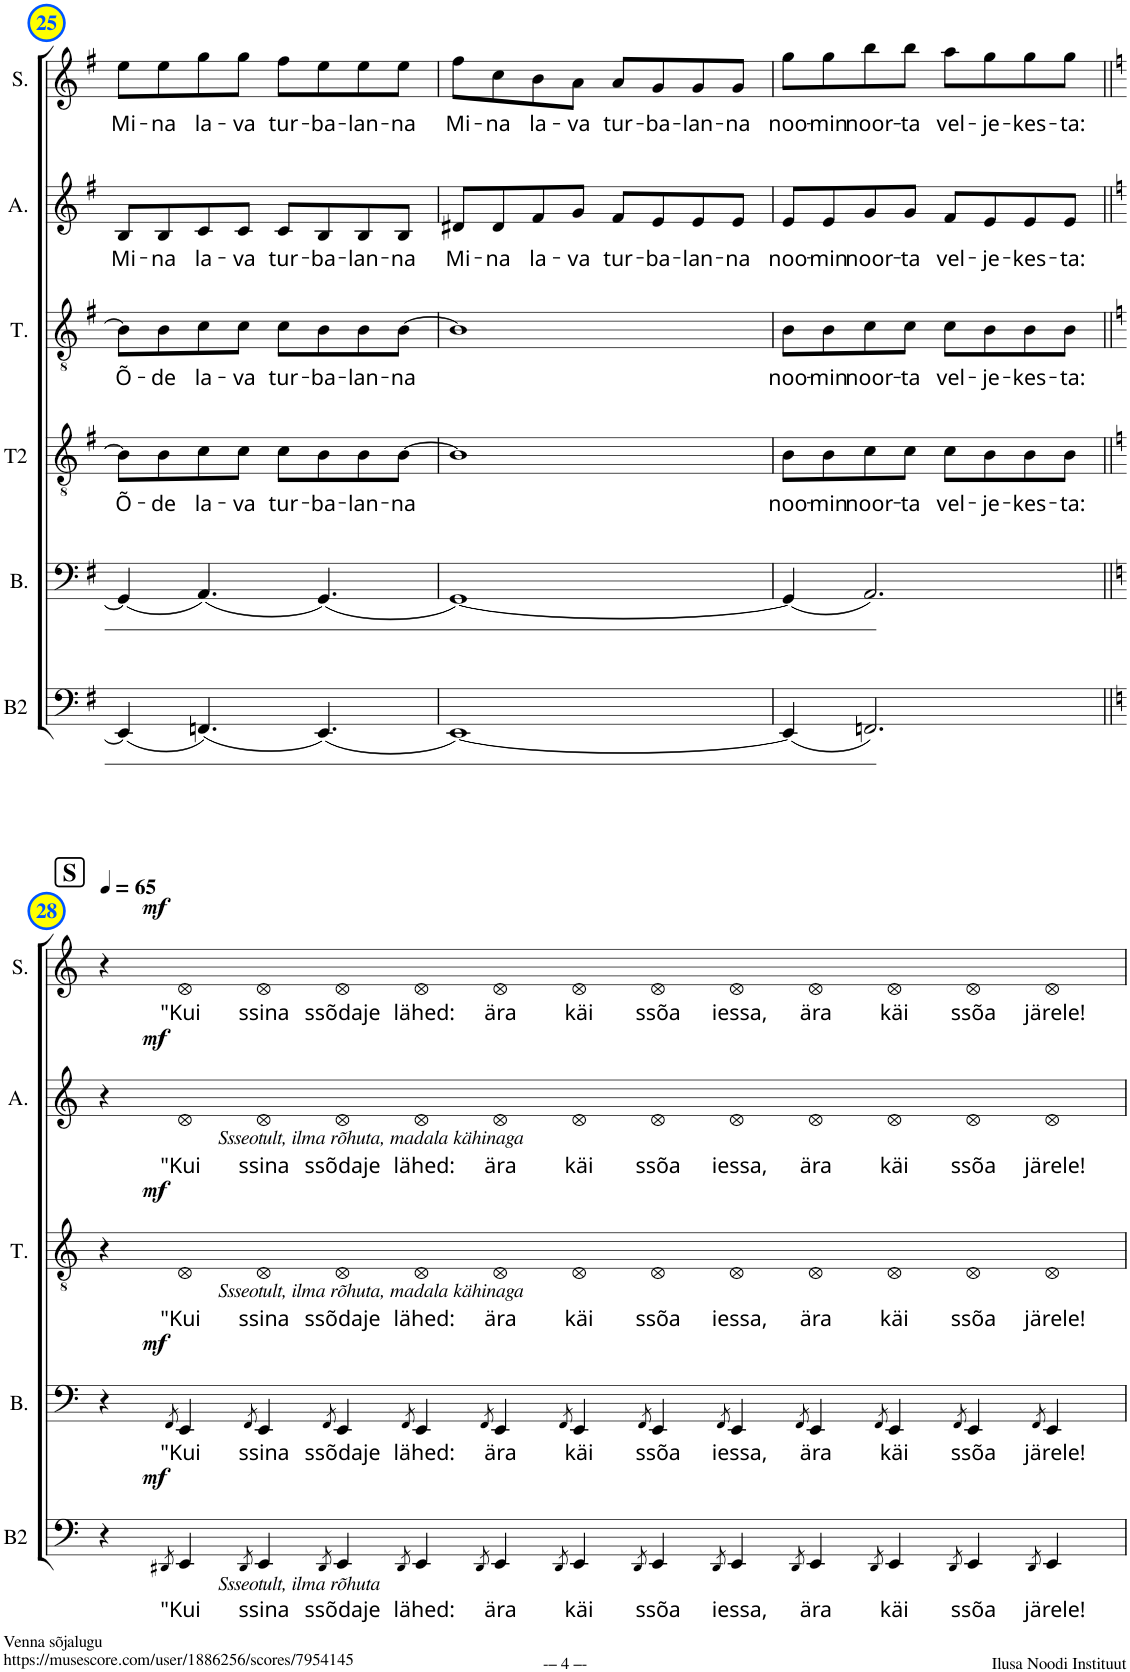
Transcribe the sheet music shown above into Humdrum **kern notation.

**kern	**text	**dynam	**kern	**text	**dynam	**kern	**text	**kern	**text	**dynam	**kern	**text	**dynam	**kern	**text	**dynam
*part6	*part6	*part6	*part5	*part5	*part5	*part4	*part4	*part3	*part3	*part3	*part2	*part2	*part2	*part1	*part1	*part1
*staff6	*staff6	*staff6	*staff5	*staff5	*staff5	*staff4	*staff4	*staff3	*staff3	*staff3	*staff2	*staff2	*staff2	*staff1	*staff1	*staff1
*I"Bass II	*	*	*I"Bass	*	*	*I"Tenor II	*	*I"Tenor	*	*	*I"Alto	*	*	*I"Soprano	*	*
*I'B2	*	*	*I'B.	*	*	*I'T2	*	*I'T.	*	*	*I'A.	*	*	*I'S.	*	*
!!LO:PB:g=z
*clefF4	*	*	*clefF4	*	*	*clefGv2	*	*clefGv2	*	*	*clefG2	*	*	*clefG2	*	*
*	*	*	*	*	*	*	*	*	*	*	*Trd1c2	*	*	*	*	*
*k[f#]	*	*	*k[f#]	*	*	*k[f#]	*	*k[f#]	*	*	*k[f#]	*	*	*k[f#]	*	*
*M4/4	*	*	*M4/4	*	*	*M4/4	*	*M4/4	*	*	*M4/4	*	*	*M4/4	*	*
=25	=25	=25	=25	=25	=25	=25	=25	=25	=25	=25	=25	=25	=25	=25	=25	=25
!	!	!	!	!	!	!	!LO:LY:b	!	!LO:LY:b	!	!	!LO:LY:b	!	!	!LO:LY:b	!
(4EE/]	.	.	4GG/]	.	.	8B\L]	Õ-	8B\L]	Õ-	.	8B/L	Mi-	.	8ee\L	Mi-	.
!	!	!	!	!	!	!	!LO:LY:b	!	!LO:LY:b	!	!	!LO:LY:b	!	!	!LO:LY:b	!
.	.	.	.	.	.	8B\	-de	8B\	-de	.	8B/	-na	.	8ee\	-na	.
!	!	!	!	!	!	!	!LO:LY:b	!	!LO:LY:b	!	!	!LO:LY:b	!	!	!LO:LY:b	!
(4.FFn/)	.	.	(4.AA/	.	.	8c\	la-	8c\	la-	.	8c/	la-	.	8gg\	la-	.
!	!	!	!	!	!	!	!LO:LY:b	!	!LO:LY:b	!	!	!LO:LY:b	!	!	!LO:LY:b	!
.	.	.	.	.	.	8c\J	-va	8c\J	-va	.	8c/J	-va	.	8gg\J	-va	.
!	!	!	!	!	!	!	!LO:LY:b	!	!LO:LY:b	!	!	!LO:LY:b	!	!	!LO:LY:b	!
.	.	.	.	.	.	8c\L	tur-	8c\L	tur-	.	8c/L	tur-	.	8ff#\L	tur-	.
!	!	!	!	!	!	!	!LO:LY:b	!	!LO:LY:b	!	!	!LO:LY:b	!	!	!LO:LY:b	!
(4.EE/)	.	.	(4.GG/)	.	.	8B\	-ba-	8B\	-ba-	.	8B/	-ba-	.	8ee\	-ba-	.
!	!	!	!	!	!	!	!LO:LY:b	!	!LO:LY:b	!	!	!LO:LY:b	!	!	!LO:LY:b	!
.	.	.	.	.	.	8B\	-lan-	8B\	-lan-	.	8B/	-lan-	.	8ee\	-lan-	.
!	!	!	!	!	!	!	!LO:LY:b	!	!LO:LY:b	!	!	!LO:LY:b	!	!	!LO:LY:b	!
.	.	.	.	.	.	[8B\J	-na	[8B\J	-na	.	8B/J	-na	.	8ee\J	-na	.
=26	=26	=26	=26	=26	=26	=26	=26	=26	=26	=26	=26	=26	=26	=26	=26	=26
!	!	!	!	!	!	!	!	!	!	!	!	!LO:LY:b	!	!	!LO:LY:b	!
[1EE)	.	.	[1GG)	.	.	1B]	.	1B]	.	.	8d#X/L	Mi-	.	8ff#\L	Mi-	.
!	!	!	!	!	!	!	!	!	!	!	!	!LO:LY:b	!	!	!LO:LY:b	!
.	.	.	.	.	.	.	.	.	.	.	8d#/	-na	.	8cc\	-na	.
!	!	!	!	!	!	!	!	!	!	!	!	!LO:LY:b	!	!	!LO:LY:b	!
.	.	.	.	.	.	.	.	.	.	.	8f#/	la-	.	8b\	la-	.
!	!	!	!	!	!	!	!	!	!	!	!	!LO:LY:b	!	!	!LO:LY:b	!
.	.	.	.	.	.	.	.	.	.	.	8g/J	-va	.	8a\J	-va	.
!	!	!	!	!	!	!	!	!	!	!	!	!LO:LY:b	!	!	!LO:LY:b	!
.	.	.	.	.	.	.	.	.	.	.	8f#/L	tur-	.	8a/L	tur-	.
!	!	!	!	!	!	!	!	!	!	!	!	!LO:LY:b	!	!	!LO:LY:b	!
.	.	.	.	.	.	.	.	.	.	.	8e/	-ba-	.	8g/	-ba-	.
!	!	!	!	!	!	!	!	!	!	!	!	!LO:LY:b	!	!	!LO:LY:b	!
.	.	.	.	.	.	.	.	.	.	.	8e/	-lan-	.	8g/	-lan-	.
!	!	!	!	!	!	!	!	!	!	!	!	!LO:LY:b	!	!	!LO:LY:b	!
.	.	.	.	.	.	.	.	.	.	.	8e/J	-na	.	8g/J	-na	.
=27	=27	=27	=27	=27	=27	=27	=27	=27	=27	=27	=27	=27	=27	=27	=27	=27
!	!	!	!	!	!	!	!LO:LY:b	!	!LO:LY:b	!	!	!LO:LY:b	!	!	!LO:LY:b	!
(4EE/]	.	.	(4GG/]	.	.	8B\L	noo-	8B\L	noo-	.	8e/L	noo-	.	8gg\L	noo-	.
!	!	!	!	!	!	!	!LO:LY:b	!	!LO:LY:b	!	!	!LO:LY:b	!	!	!LO:LY:b	!
.	.	.	.	.	.	8B\	-min	8B\	-min	.	8e/	-min	.	8gg\	-min	.
!	!	!	!	!	!	!	!LO:LY:b	!	!LO:LY:b	!	!	!LO:LY:b	!	!	!LO:LY:b	!
2.FFn/)	.	.	2.AA/)	.	.	8c\	noor-	8c\	noor-	.	8g/	noor-	.	8bb\	noor-	.
!	!	!	!	!	!	!	!LO:LY:b	!	!LO:LY:b	!	!	!LO:LY:b	!	!	!LO:LY:b	!
.	.	.	.	.	.	8c\J	-ta	8c\J	-ta	.	8g/J	-ta	.	8bb\J	-ta	.
!	!	!	!	!	!	!	!LO:LY:b	!	!LO:LY:b	!	!	!LO:LY:b	!	!	!LO:LY:b	!
.	.	.	.	.	.	8c\L	vel-	8c\L	vel-	.	8f#/L	vel-	.	8aa\L	vel-	.
!	!	!	!	!	!	!	!LO:LY:b	!	!LO:LY:b	!	!	!LO:LY:b	!	!	!LO:LY:b	!
.	.	.	.	.	.	8B\	-je-	8B\	-je-	.	8e/	-je-	.	8gg\	-je-	.
!	!	!	!	!	!	!	!LO:LY:b	!	!LO:LY:b	!	!	!LO:LY:b	!	!	!LO:LY:b	!
.	.	.	.	.	.	8B\	-kes-	8B\	-kes-	.	8e/	-kes-	.	8gg\	-kes-	.
!	!	!	!	!	!	!	!LO:LY:b	!	!LO:LY:b	!	!	!LO:LY:b	!	!	!LO:LY:b	!
.	.	.	.	.	.	8B\J	-ta:	8B\J	-ta:	.	8e/J	-ta:	.	8gg\J	-ta:	.
!!LO:LB:g=z
=28||	=28||	=28||	=28||	=28||	=28||	=28||	=28||	=28||	=28||	=28||	=28||	=28||	=28||	=28||	=28||	=28||
!!LO:REH:place=s1:a:B:cj:fs=14:t=S
*k[]	*	*	*k[]	*	*	*k[]	*	*k[]	*	*	*k[]	*	*	*k[]	*	*
*	*	*	*	*	*	*	*	*	*	*	*	*	*	*MM65	*	*
*^	*	*	*	*	*	*	*	*^	*	*	*^	*	*	*	*	*
4r	4.ryy	.	.	4r	.	.	1r	.	4r	4.ryy	.	.	4r	4.ryy	.	.	4r	.	.
8qDD#X/	.	.	.	8qFF/	.	.	.	.	.	.	.	.	.	.	.	.	.	.	.
!	!	!LO:LY:b	!LO:DY:a	!	!LO:LY:b	!LO:DY:a	!	!	!	!	!LO:LY:b	!LO:DY:a	!	!	!LO:LY:b	!LO:DY:a	!	!LO:LY:b	!LO:DY:a
4EE/	.	"Kui	mf	4EE/	"Kui	mf	.	.	4D	.	"Kui	mf	4d	.	"Kui	mf	4d	"Kui	mf
!	!	!	!	!	!	!	!	!	!	!	!	!	!	!LO:TX:b:i:t=Ssseotult, ilma rõhuta, madala kähinaga	!	!	!	!	!
!	!	!	!	!	!	!	!	!	!	!LO:TX:b:i:t=Ssseotult, ilma rõhuta, madala kähinaga	!	!	!	!	!	!	!	!	!
!	!LO:TX:b:i:t=Ssseotult, ilma rõhuta	!	!	!	!	!	!	!	!	!	!	!	!	!	!	!	!	!	!
.	1ryy	.	.	.	.	.	.	.	.	1ryy	.	.	.	1ryy	.	.	.	.	.
8qDD#/	.	.	.	8qFF/	.	.	.	.	.	.	.	.	.	.	.	.	.	.	.
!	!	!LO:LY:b	!	!	!LO:LY:b	!	!	!	!	!	!LO:LY:b	!	!	!	!LO:LY:b	!	!	!LO:LY:b	!
4EE/	.	ssina	.	4EE/	ssina	.	.	.	4D	.	ssina	.	4d	.	ssina	.	4d	ssina	.
8qDD#/	.	.	.	8qFF/	.	.	.	.	.	.	.	.	.	.	.	.	.	.	.
!	!	!LO:LY:b	!	!	!LO:LY:b	!	!	!	!	!	!LO:LY:b	!	!	!	!LO:LY:b	!	!	!LO:LY:b	!
4EE/	.	ssõdaje	.	4EE/	ssõdaje	.	.	.	4D	.	ssõdaje	.	4d	.	ssõdaje	.	4d	ssõdaje	.
8qDD#/	.	.	.	8qFF/	.	.	.	.	.	.	.	.	.	.	.	.	.	.	.
!	!	!LO:LY:b	!	!	!LO:LY:b	!	!	!	!	!	!LO:LY:b	!	!	!	!LO:LY:b	!	!	!LO:LY:b	!
4EE/	.	lähed:	.	4EE/	lähed:	.	1r	.	4D	.	lähed:	.	4d	.	lähed:	.	4d	lähed:	.
8qDD#/	.	.	.	8qFF/	.	.	.	.	.	.	.	.	.	.	.	.	.	.	.
!	!	!LO:LY:b	!	!	!LO:LY:b	!	!	!	!	!	!LO:LY:b	!	!	!	!LO:LY:b	!	!	!LO:LY:b	!
4EE/	.	ära	.	4EE/	ära	.	.	.	4D	.	ära	.	4d	.	ära	.	4d	ära	.
.	1...ryy	.	.	.	.	.	.	.	.	1...ryy	.	.	.	1...ryy	.	.	.	.	.
8qDD#/	.	.	.	8qFF/	.	.	.	.	.	.	.	.	.	.	.	.	.	.	.
!	!	!LO:LY:b	!	!	!LO:LY:b	!	!	!	!	!	!LO:LY:b	!	!	!	!LO:LY:b	!	!	!LO:LY:b	!
4EE/	.	käi	.	4EE/	käi	.	.	.	4D	.	käi	.	4d	.	käi	.	4d	käi	.
8qDD#/	.	.	.	8qFF/	.	.	.	.	.	.	.	.	.	.	.	.	.	.	.
!	!	!LO:LY:b	!	!	!LO:LY:b	!	!	!	!	!	!LO:LY:b	!	!	!	!LO:LY:b	!	!	!LO:LY:b	!
4EE/	.	ssõa	.	4EE/	ssõa	.	.	.	4D	.	ssõa	.	4d	.	ssõa	.	4d	ssõa	.
8qDD#/	.	.	.	8qFF/	.	.	.	.	.	.	.	.	.	.	.	.	.	.	.
!	!	!LO:LY:b	!	!	!LO:LY:b	!	!	!	!	!	!LO:LY:b	!	!	!	!LO:LY:b	!	!	!LO:LY:b	!
4EE/	.	iessa,	.	4EE/	iessa,	.	1r	.	4D	.	iessa,	.	4d	.	iessa,	.	4d	iessa,	.
8qDD#/	.	.	.	8qFF/	.	.	.	.	.	.	.	.	.	.	.	.	.	.	.
!	!	!LO:LY:b	!	!	!LO:LY:b	!	!	!	!	!	!LO:LY:b	!	!	!	!LO:LY:b	!	!	!LO:LY:b	!
4EE/	.	ära	.	4EE/	ära	.	.	.	4D	.	ära	.	4d	.	ära	.	4d	ära	.
8qDD#/	.	.	.	8qFF/	.	.	.	.	.	.	.	.	.	.	.	.	.	.	.
!	!	!LO:LY:b	!	!	!LO:LY:b	!	!	!	!	!	!LO:LY:b	!	!	!	!LO:LY:b	!	!	!LO:LY:b	!
4EE/	.	käi	.	4EE/	käi	.	.	.	4D	.	käi	.	4d	.	käi	.	4d	käi	.
8qDD#/	.	.	.	8qFF/	.	.	.	.	.	.	.	.	.	.	.	.	.	.	.
!	!	!LO:LY:b	!	!	!LO:LY:b	!	!	!	!	!	!LO:LY:b	!	!	!	!LO:LY:b	!	!	!LO:LY:b	!
4EE/	.	ssõa	.	4EE/	ssõa	.	.	.	4D	.	ssõa	.	4d	.	ssõa	.	4d	ssõa	.
8qDD#/	.	.	.	8qFF/	.	.	.	.	.	.	.	.	.	.	.	.	.	.	.
!	!	!LO:LY:b	!	!	!LO:LY:b	!	!	!	!	!	!LO:LY:b	!	!	!	!LO:LY:b	!	!	!LO:LY:b	!
4EE/	.	järele!	.	4EE/	järele!	.	4r	.	4D	.	järele!	.	4d	.	järele!	.	4d	järele!	.
*	*	*	*	*	*	*	*	*	*v	*v	*	*	*	*	*	*	*	*	*
*v	*v	*	*	*	*	*	*	*	*	*	*	*v	*v	*	*	*	*	*
=	=	=	=	=	=	=	=	=	=	=	=	=	=	=	=	=
*-	*-	*-	*-	*-	*-	*-	*-	*-	*-	*-	*-	*-	*-	*-	*-	*-
